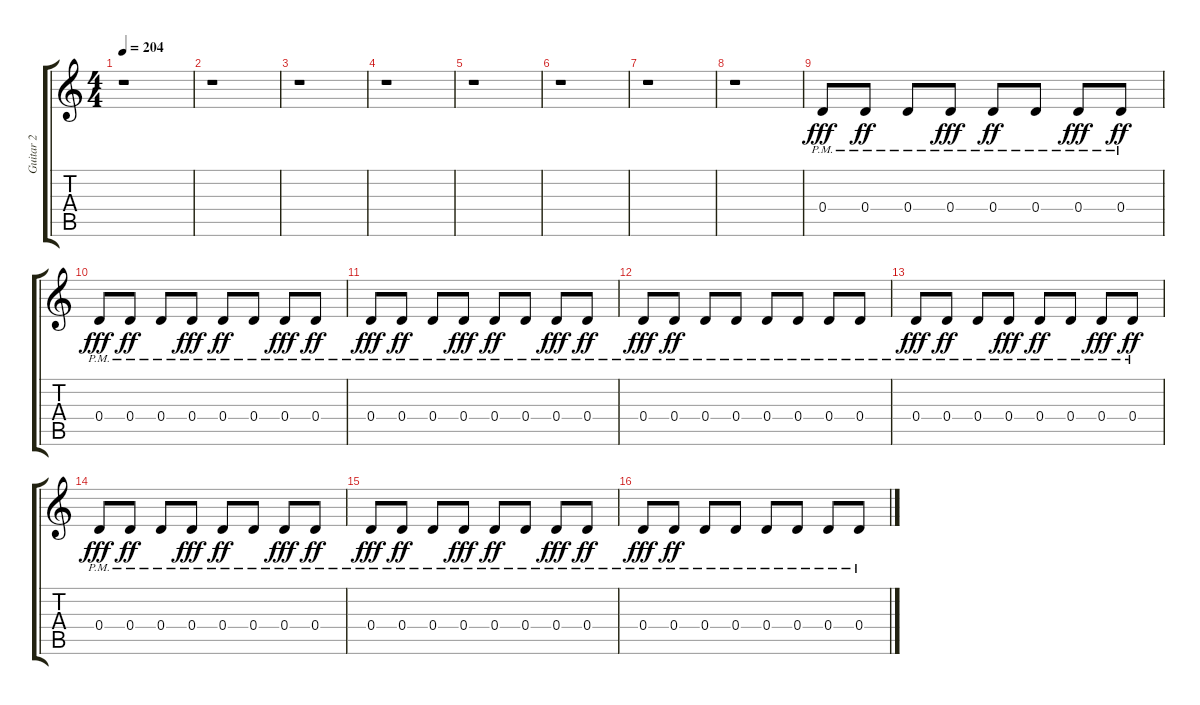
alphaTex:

\track ("Guitar 2" "Guitar 2") {instrument distortionguitar}
\staff {score tabs}
\tuning (E4 B3 G3 D3 A2 E2) {hide}
\ts (4 4)
\tempo 204
\clef g2
\ks c
r.1{dy fff instrument distortionguitar} |
r.1 |
r.1 |
r.1 |
r.1 |
r.1 |
r.1 |
r.1 |
0.4{pm}.8 0.4{pm}.8{dy ff} 0.4{pm}.8 0.4{pm}.8{dy fff} 0.4{pm}.8{dy ff} 0.4{pm}.8 0.4{pm}.8{dy fff} 0.4{pm}.8{dy ff} |
0.4{pm}.8{dy fff} 0.4{pm}.8{dy ff} 0.4{pm}.8 0.4{pm}.8{dy fff} 0.4{pm}.8{dy ff} 0.4{pm}.8 0.4{pm}.8{dy fff} 0.4{pm}.8{dy ff} |
0.4{pm}.8{dy fff} 0.4{pm}.8{dy ff} 0.4{pm}.8 0.4{pm}.8{dy fff} 0.4{pm}.8{dy ff} 0.4{pm}.8 0.4{pm}.8{dy fff} 0.4{pm}.8{dy ff} |
0.4{pm}.8{dy fff} 0.4{pm}.8{dy ff} 0.4{pm}.8 0.4{pm}.8 0.4{pm}.8 0.4{pm}.8 0.4{pm}.8 0.4{pm}.8 |
0.4{pm}.8{dy fff} 0.4{pm}.8{dy ff} 0.4{pm}.8 0.4{pm}.8{dy fff} 0.4{pm}.8{dy ff} 0.4{pm}.8 0.4{pm}.8{dy fff} 0.4{pm}.8{dy ff} |
0.4{pm}.8{dy fff} 0.4{pm}.8{dy ff} 0.4{pm}.8 0.4{pm}.8{dy fff} 0.4{pm}.8{dy ff} 0.4{pm}.8 0.4{pm}.8{dy fff} 0.4{pm}.8{dy ff} |
0.4{pm}.8{dy fff} 0.4{pm}.8{dy ff} 0.4{pm}.8 0.4{pm}.8{dy fff} 0.4{pm}.8{dy ff} 0.4{pm}.8 0.4{pm}.8{dy fff} 0.4{pm}.8{dy ff} |
0.4{pm}.8{dy fff} 0.4{pm}.8{dy ff} 0.4{pm}.8 0.4{pm}.8 0.4{pm}.8 0.4{pm}.8 0.4{pm}.8 0.4{pm}.8
